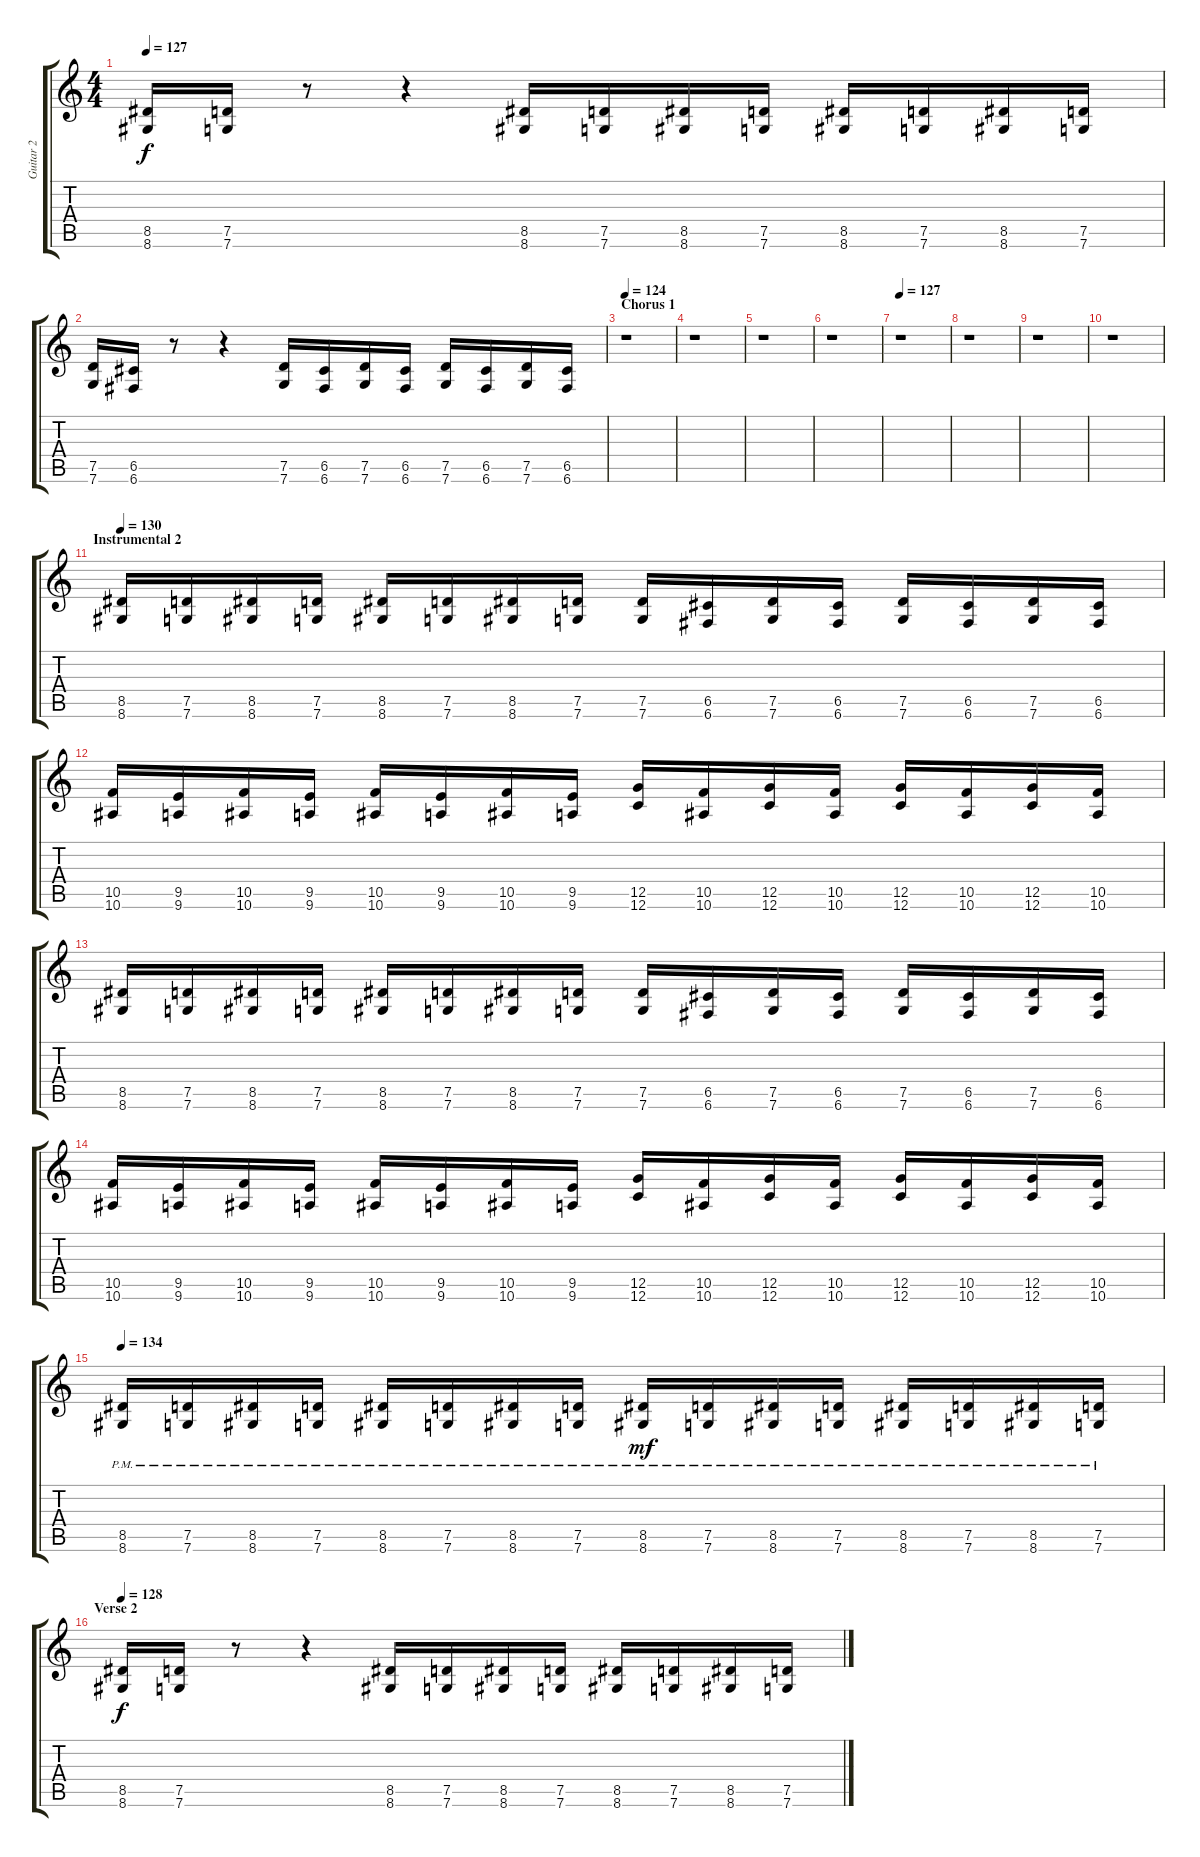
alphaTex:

\track ("Guitar 2" "Guitar 2") {instrument distortionguitar}
\staff {score tabs}
\tuning (D4 A3 F3 C3 G2 C2) {hide}
\ts (4 4)
\tempo 127
\clef g2
\ks c
(8.5 8.6).16{dy f} (7.5 7.6).16 r.8 r.4 (8.5 8.6).16 (7.5 7.6).16 (8.5 8.6).16 (7.5 7.6).16 (8.5 8.6).16 (7.5 7.6).16 (8.5 8.6).16 (7.5 7.6).16 |
(7.5 7.6).16 (6.5 6.6).16 r.8 r.4 (7.5 7.6).16 (6.5 6.6).16 (7.5 7.6).16 (6.5 6.6).16 (7.5 7.6).16 (6.5 6.6).16 (7.5 7.6).16 (6.5 6.6).16 |
\section ("" "Chorus 1")
\tempo 124
r.1 |
r.1 |
r.1 |
r.1 |
\tempo 127
r.1 |
r.1 |
r.1 |
r.1 |
\section ("" "Instrumental 2")
\tempo 130
(8.5 8.6).16 (7.5 7.6).16 (8.5 8.6).16 (7.5 7.6).16 (8.5 8.6).16 (7.5 7.6).16 (8.5 8.6).16 (7.5 7.6).16 (7.5 7.6).16 (6.5 6.6).16 (7.5 7.6).16 (6.5 6.6).16 (7.5 7.6).16 (6.5 6.6).16 (7.5 7.6).16 (6.5 6.6).16 |
(10.5 10.6).16 (9.5 9.6).16 (10.5 10.6).16 (9.5 9.6).16 (10.5 10.6).16 (9.5 9.6).16 (10.5 10.6).16 (9.5 9.6).16 (12.5 12.6).16 (10.5 10.6).16 (12.5 12.6).16 (10.5 10.6).16 (12.5 12.6).16 (10.5 10.6).16 (12.5 12.6).16 (10.5 10.6).16 |
(8.5 8.6).16 (7.5 7.6).16 (8.5 8.6).16 (7.5 7.6).16 (8.5 8.6).16 (7.5 7.6).16 (8.5 8.6).16 (7.5 7.6).16 (7.5 7.6).16 (6.5 6.6).16 (7.5 7.6).16 (6.5 6.6).16 (7.5 7.6).16 (6.5 6.6).16 (7.5 7.6).16 (6.5 6.6).16 |
(10.5 10.6).16 (9.5 9.6).16 (10.5 10.6).16 (9.5 9.6).16 (10.5 10.6).16 (9.5 9.6).16 (10.5 10.6).16 (9.5 9.6).16 (12.5 12.6).16 (10.5 10.6).16 (12.5 12.6).16 (10.5 10.6).16 (12.5 12.6).16 (10.5 10.6).16 (12.5 12.6).16 (10.5 10.6).16 |
\tempo 134
(8.5{pm} 8.6{pm}).16 (7.5{pm} 7.6{pm}).16 (8.5{pm} 8.6{pm}).16 (7.5{pm} 7.6{pm}).16 (8.5{pm} 8.6{pm}).16 (7.5{pm} 7.6{pm}).16 (8.5{pm} 8.6{pm}).16 (7.5{pm} 7.6{pm}).16 (8.5{pm} 8.6{pm}).16{dy mf} (7.5{pm} 7.6{pm}).16 (8.5{pm} 8.6{pm}).16 (7.5{pm} 7.6{pm}).16 (8.5{pm} 8.6{pm}).16 (7.5{pm} 7.6{pm}).16 (8.5{pm} 8.6{pm}).16 (7.5{pm} 7.6{pm}).16 |
\section ("" "Verse 2")
\tempo 128
(8.5 8.6).16{dy f} (7.5 7.6).16 r.8 r.4 (8.5 8.6).16 (7.5 7.6).16 (8.5 8.6).16 (7.5 7.6).16 (8.5 8.6).16 (7.5 7.6).16 (8.5 8.6).16 (7.5 7.6).16
